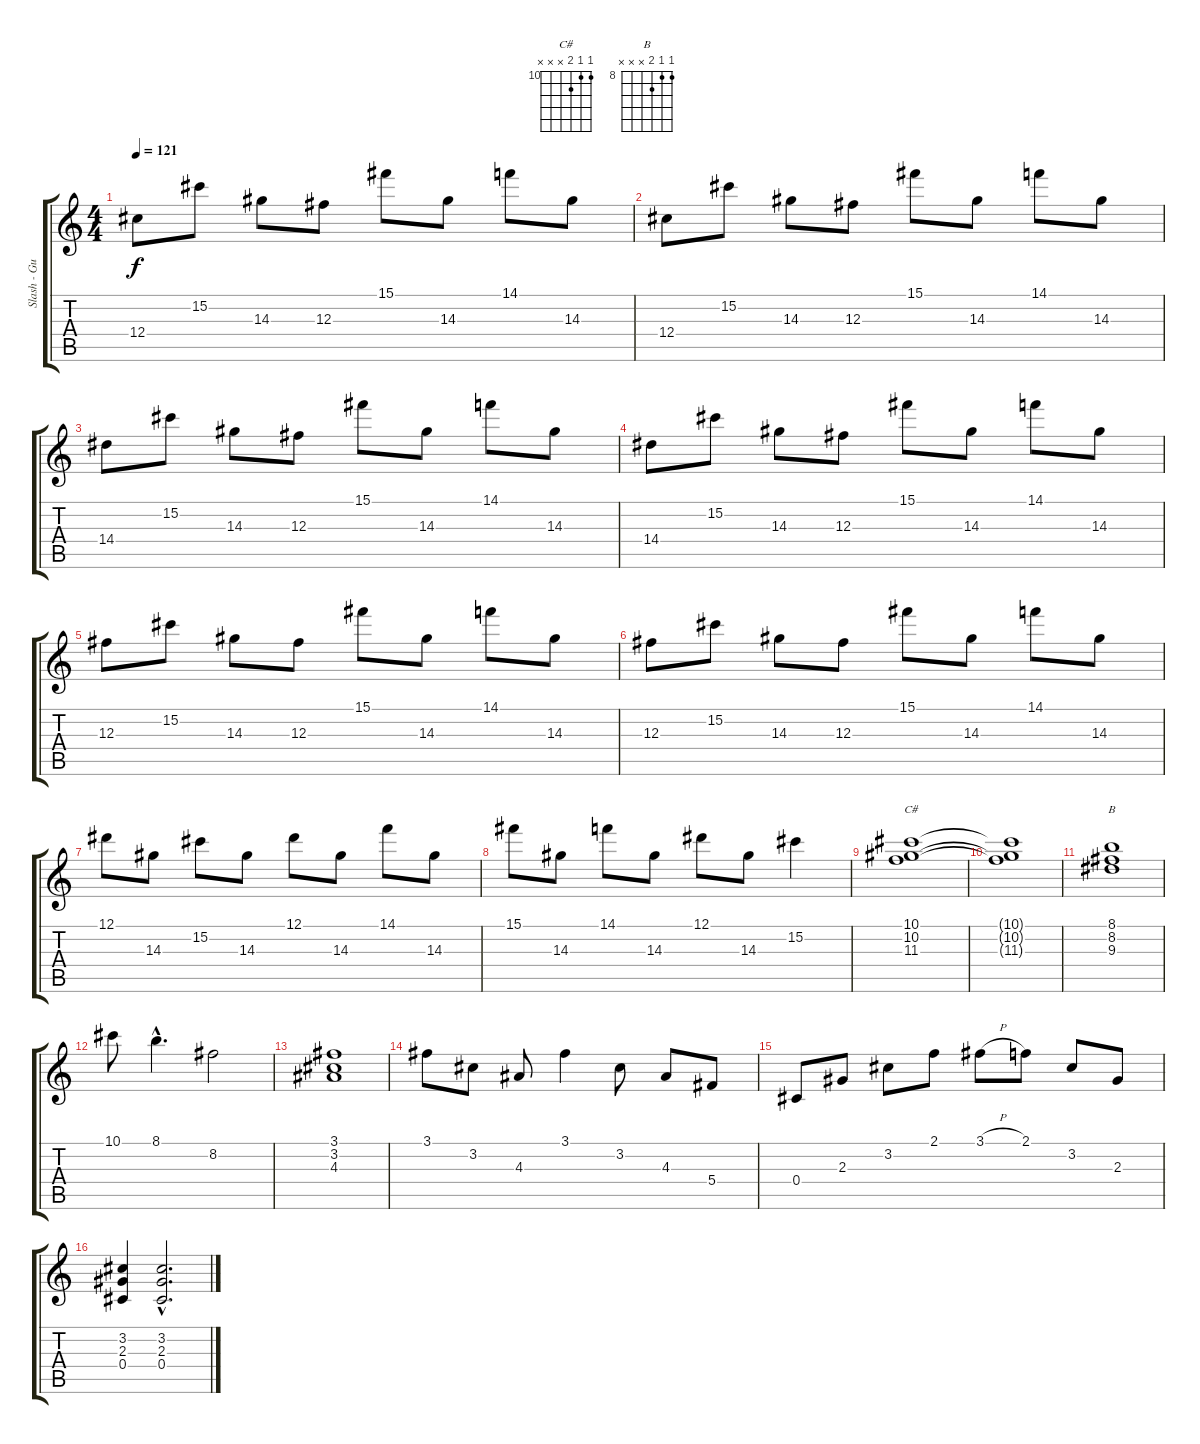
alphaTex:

\track ("Slash - Guitarra Solo" "Slash - Gu") {instrument overdrivenguitar}
\staff {score tabs}
\tuning (Eb4 Bb3 Gb3 Db3 Ab2 Eb2) {hide}
\chord ("C#" 10 10 11 x x x) {firstfret 10}
\chord ("B" 8 8 9 x x x) {firstfret 8}
\ts (4 4)
\tempo 121
\clef g2
\ks c
12.4.8{dy f} 15.2.8 14.3.8 12.3.8 15.1.8 14.3.8 14.1.8 14.3.8 |
12.4.8 15.2.8 14.3.8 12.3.8 15.1.8 14.3.8 14.1.8 14.3.8 |
14.4.8 15.2.8 14.3.8 12.3.8 15.1.8 14.3.8 14.1.8 14.3.8 |
14.4.8 15.2.8 14.3.8 12.3.8 15.1.8 14.3.8 14.1.8 14.3.8 |
12.3.8 15.2.8 14.3.8 12.3.8 15.1.8 14.3.8 14.1.8 14.3.8 |
12.3.8 15.2.8 14.3.8 12.3.8 15.1.8 14.3.8 14.1.8 14.3.8 |
12.1.8 14.3.8 15.2.8 14.3.8 12.1.8 14.3.8 14.1.8 14.3.8 |
15.1.8 14.3.8 14.1.8 14.3.8 12.1.8 14.3.8 15.2.4 |
(10.1 10.2 11.3).1{ch "C#"} |
(10.1{t} 10.2{t} 11.3{t}).1 |
(8.1 8.2 9.3).1{ch "B"} |
10.1.8 8.1{hac}.4{d} 8.2.2 |
(3.1 3.2 4.3).1 |
3.1.8 3.2.8 4.3.8 3.1.4 3.2.8 4.3.8 5.4.8 |
0.4.8 2.3.8 3.2.8 2.1.8 3.1{h}.8 2.1.8 3.2.8 2.3.8 |
(3.2 2.3 0.4).4 (3.2{hac} 2.3{hac} 0.4{hac}).2{d}
